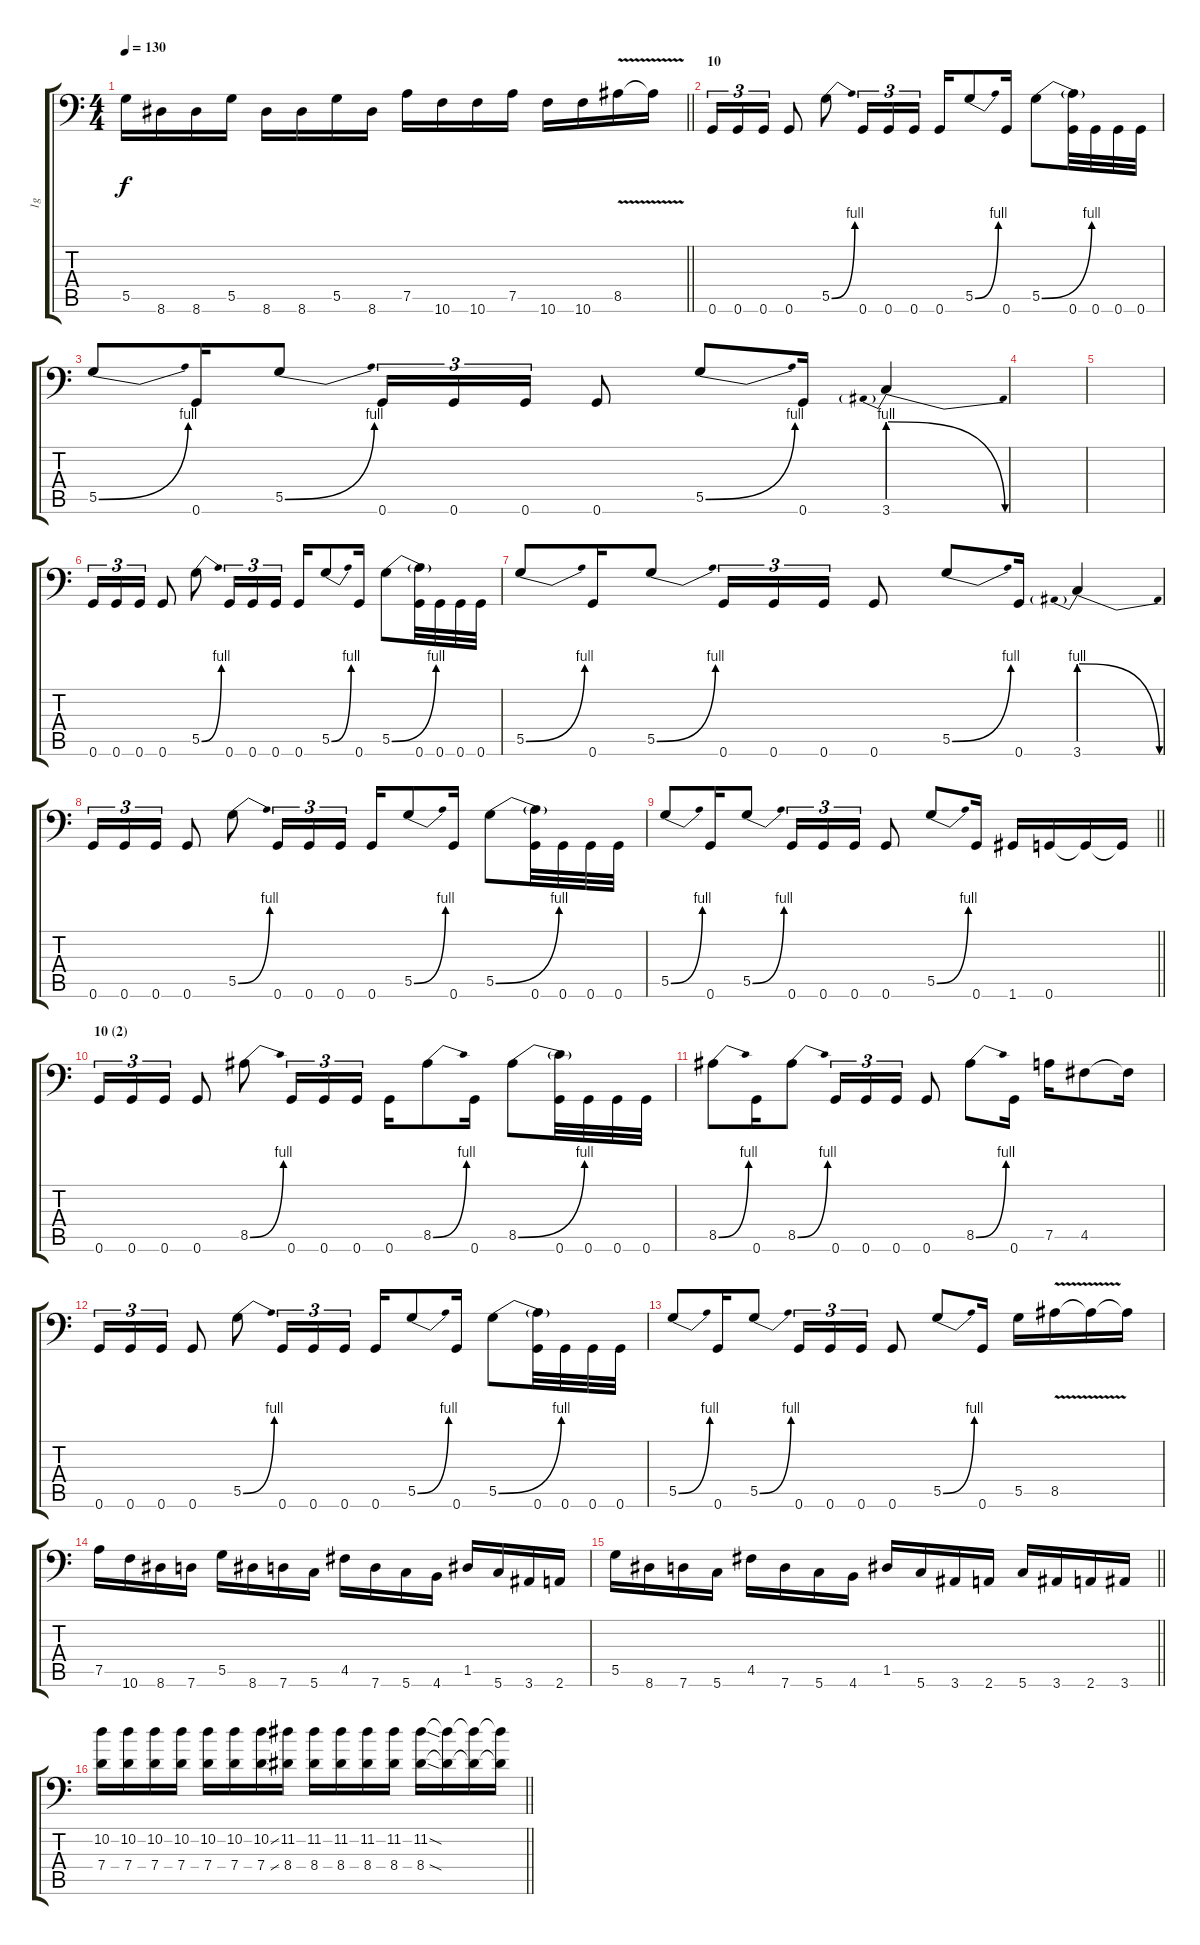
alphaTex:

\track ("1g" "1g") {instrument distortionguitar}
\staff {score tabs}
\tuning (A3 E3 C3 G2 D2 G1) {hide}
\ts (4 4)
\tempo 130
\clef f4
\barLineRight lightlight
\ks c
5.5.16{dy f} 8.6.16 8.6.16 5.5.16 8.6.16 8.6.16 5.5.16 8.6.16 7.5.16 10.6.16 10.6.16 7.5.16 10.6.16 10.6.16 8.5{v}.16 8.5{t}.16 |
\section ("" "10")
0.6.16{tu (3 2) instrument electricguitarclean} 0.6.16{tu (3 2)} 0.6.16{tu (3 2)} 0.6.8 5.5{be (bend 0 0 60 4)}.8 0.6.16{tu (3 2)} 0.6.16{tu (3 2)} 0.6.16{tu (3 2)} 0.6.16 5.5{be (bend 0 0 60 4)}.8 0.6.16 5.5{be (bend 0 0 60 4)}.8 (5.5{t} 0.6).32 0.6.32 0.6.32 0.6.32 |
5.5{be (bend 0 0 60 4)}.8 0.6.16 5.5{be (bend 0 0 60 4)}.8 0.6.16{tu (3 2)} 0.6.16{tu (3 2)} 0.6.16{tu (3 2)} 0.6.8 5.5{be (bend 0 0 60 4)}.8 0.6.16 3.6{be (prebendrelease 0 4 60 0)}.4 |
|
|
0.6.16{tu (3 2)} 0.6.16{tu (3 2)} 0.6.16{tu (3 2)} 0.6.8 5.5{be (bend 0 0 60 4)}.8 0.6.16{tu (3 2)} 0.6.16{tu (3 2)} 0.6.16{tu (3 2)} 0.6.16 5.5{be (bend 0 0 60 4)}.8 0.6.16 5.5{be (bend 0 0 60 4)}.8 (5.5{t} 0.6).32 0.6.32 0.6.32 0.6.32 |
5.5{be (bend 0 0 60 4)}.8 0.6.16 5.5{be (bend 0 0 60 4)}.8 0.6.16{tu (3 2)} 0.6.16{tu (3 2)} 0.6.16{tu (3 2)} 0.6.8 5.5{be (bend 0 0 60 4)}.8 0.6.16 3.6{be (prebendrelease 0 4 60 0)}.4 |
0.6.16{tu (3 2)} 0.6.16{tu (3 2)} 0.6.16{tu (3 2)} 0.6.8 5.5{be (bend 0 0 60 4)}.8 0.6.16{tu (3 2)} 0.6.16{tu (3 2)} 0.6.16{tu (3 2)} 0.6.16 5.5{be (bend 0 0 60 4)}.8 0.6.16 5.5{be (bend 0 0 60 4)}.8 (5.5{t} 0.6).32 0.6.32 0.6.32 0.6.32 |
\barLineRight lightlight
5.5{be (bend 0 0 60 4)}.8 0.6.16 5.5{be (bend 0 0 60 4)}.8 0.6.16{tu (3 2)} 0.6.16{tu (3 2)} 0.6.16{tu (3 2)} 0.6.8 5.5{be (bend 0 0 60 4)}.8 0.6.16 1.6.16 0.6.16 0.6{t}.16 0.6{t}.16 |
\section ("" "10 (2)")
0.6.16{tu (3 2)} 0.6.16{tu (3 2)} 0.6.16{tu (3 2)} 0.6.8 8.5{be (bend 0 0 60 4)}.8 0.6.16{tu (3 2)} 0.6.16{tu (3 2)} 0.6.16{tu (3 2)} 0.6.16 8.5{be (bend 0 0 60 4)}.8 0.6.16 8.5{be (bend 0 0 60 4)}.8 (8.5{t} 0.6).32 0.6.32 0.6.32 0.6.32 |
8.5{be (bend 0 0 60 4)}.8 0.6.16 8.5{be (bend 0 0 60 4)}.8 0.6.16{tu (3 2)} 0.6.16{tu (3 2)} 0.6.16{tu (3 2)} 0.6.8 8.5{be (bend 0 0 60 4)}.8 0.6.16 7.5.16 4.5.8 4.5{t}.16 |
0.6.16{tu (3 2)} 0.6.16{tu (3 2)} 0.6.16{tu (3 2)} 0.6.8 5.5{be (bend 0 0 60 4)}.8 0.6.16{tu (3 2)} 0.6.16{tu (3 2)} 0.6.16{tu (3 2)} 0.6.16 5.5{be (bend 0 0 60 4)}.8 0.6.16 5.5{be (bend 0 0 60 4)}.8 (5.5{t} 0.6).32 0.6.32 0.6.32 0.6.32 |
5.5{be (bend 0 0 60 4)}.8 0.6.16 5.5{be (bend 0 0 60 4)}.8 0.6.16{tu (3 2)} 0.6.16{tu (3 2)} 0.6.16{tu (3 2)} 0.6.8 5.5{be (bend 0 0 60 4)}.8 0.6.16 5.5.16 8.5{v}.16 8.5{t}.16 8.5{t}.16 |
7.5.16 10.6.16 8.6.16 7.6.16 5.5.16 8.6.16 7.6.16 5.6.16 4.5.16 7.6.16 5.6.16 4.6.16 1.5.16 5.6.16 3.6.16 2.6.16 |
\barLineRight lightlight
5.5.16 8.6.16 7.6.16 5.6.16 4.5.16 7.6.16 5.6.16 4.6.16 1.5.16 5.6.16 3.6.16 2.6.16 5.6.16 3.6.16 2.6.16 3.6.16 |
\barLineRight lightlight
(10.2 7.4).16{volume 13} (10.2 7.4).16 (10.2 7.4).16 (10.2 7.4).16 (10.2 7.4).16 (10.2 7.4).16 (10.2{ss} 7.4{ss}).16 (11.2 8.4).16 (11.2 8.4).16 (11.2 8.4).16 (11.2 8.4).16 (11.2 8.4).16 (11.2{sod} 8.4{sod}).16 (11.2{t} 8.4{t}).16 (11.2{t} 8.4{t}).16 (11.2{t} 8.4{t}).16
